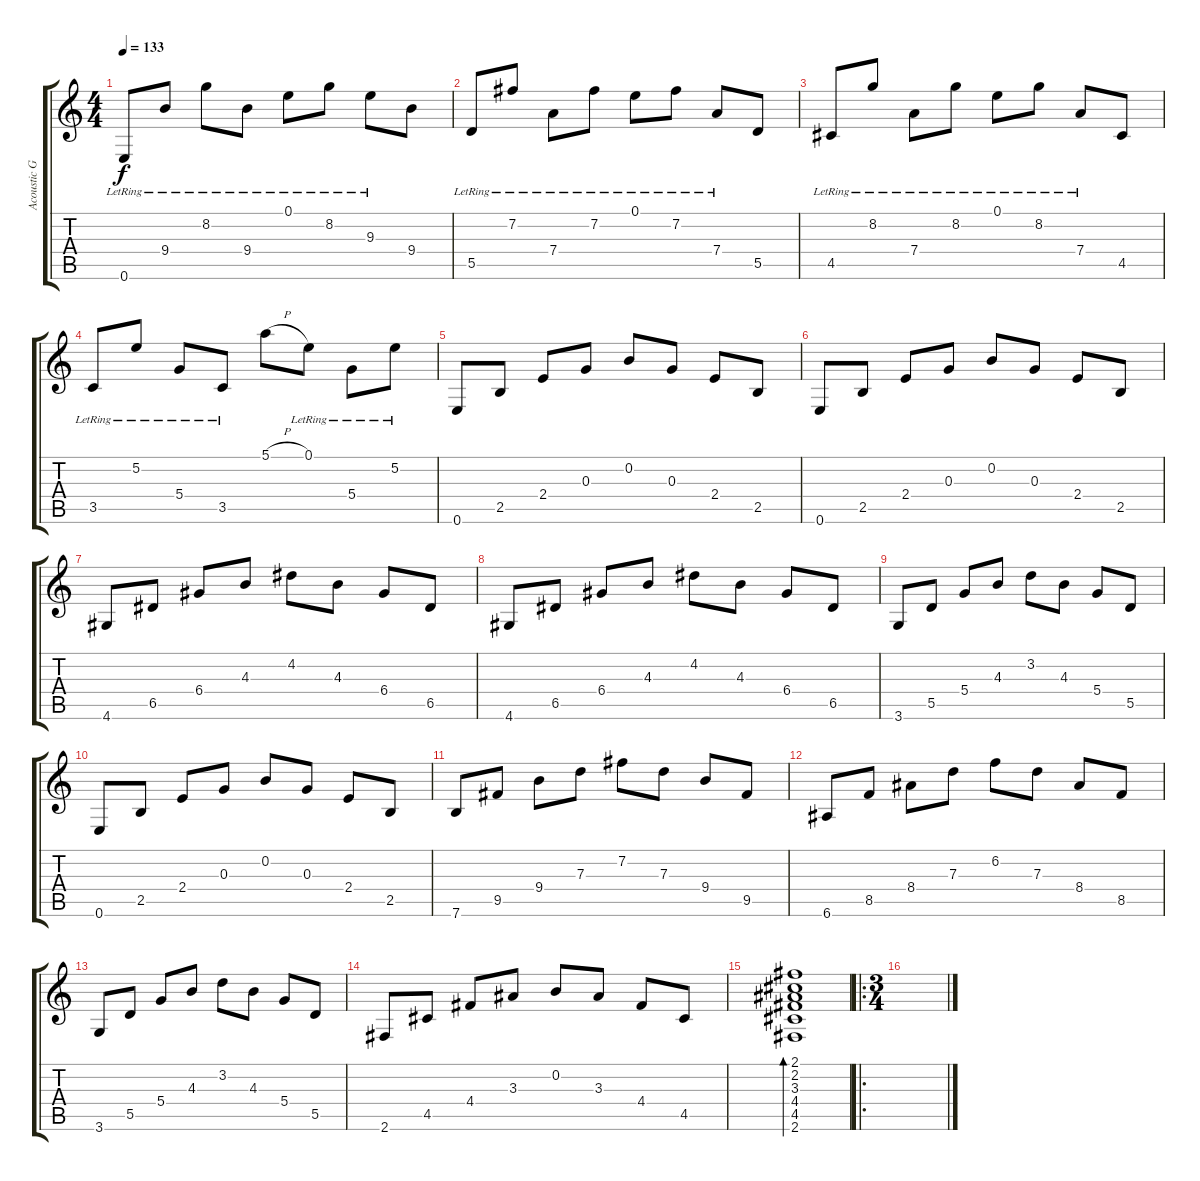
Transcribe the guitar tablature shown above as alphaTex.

\track ("Acoustic Guitar" "Acoustic G") {instrument acousticguitarsteel}
\staff {score tabs}
\tuning (E4 B3 G3 D3 A2 E2) {hide}
\ts (4 4)
\tempo 133
\clef g2
\ks c
0.6{lr}.8{dy f} 9.4{lr}.8 8.2{lr}.8 9.4{lr}.8 0.1{lr}.8 8.2{lr}.8 9.3{lr}.8 9.4.8 |
5.5{lr}.8 7.2{lr}.8 7.4{lr}.8 7.2{lr}.8 0.1{lr}.8 7.2{lr}.8 7.4{lr}.8 5.5.8 |
4.5{lr}.8 8.2{lr}.8 7.4{lr}.8 8.2{lr}.8 0.1{lr}.8 8.2{lr}.8 7.4{lr}.8 4.5.8 |
3.5{lr}.8 5.2{lr}.8 5.4{lr}.8 3.5{lr}.8 5.1{h}.8 0.1{lr}.8 5.4{lr}.8 5.2{lr}.8 |
0.6.8 2.5.8 2.4.8 0.3.8 0.2.8 0.3.8 2.4.8 2.5.8 |
0.6.8 2.5.8 2.4.8 0.3.8 0.2.8 0.3.8 2.4.8 2.5.8 |
4.6.8 6.5.8 6.4.8 4.3.8 4.2.8 4.3.8 6.4.8 6.5.8 |
4.6.8 6.5.8 6.4.8 4.3.8 4.2.8 4.3.8 6.4.8 6.5.8 |
3.6.8 5.5.8 5.4.8 4.3.8 3.2.8 4.3.8 5.4.8 5.5.8 |
0.6.8 2.5.8 2.4.8 0.3.8 0.2.8 0.3.8 2.4.8 2.5.8 |
7.6.8 9.5.8 9.4.8 7.3.8 7.2.8 7.3.8 9.4.8 9.5.8 |
6.6.8 8.5.8 8.4.8 7.3.8 6.2.8 7.3.8 8.4.8 8.5.8 |
3.6.8 5.5.8 5.4.8 4.3.8 3.2.8 4.3.8 5.4.8 5.5.8 |
2.6.8 4.5.8 4.4.8 3.3.8 0.2.8 3.3.8 4.4.8 4.5.8 |
(2.1 2.2 3.3 4.4 4.5 2.6).1{bd 120} |
\ro
\ts (3 4)
